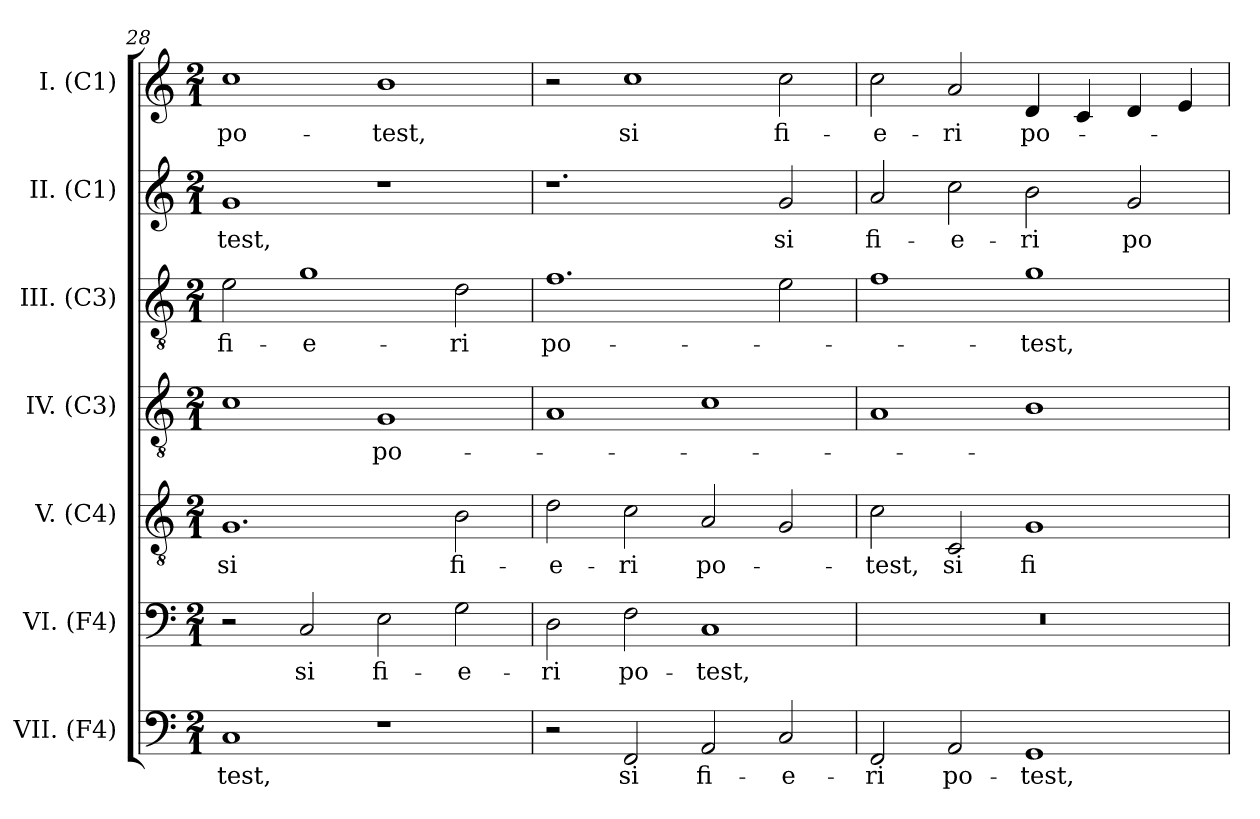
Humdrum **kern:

**kern	**text	**kern	**text	**kern	**text	**kern	**text	**kern	**text	**kern	**text	**kern	**text
*part7	*part7	*part6	*part6	*part5	*part5	*part4	*part4	*part3	*part3	*part2	*part2	*part1	*part1
*staff7	*staff7	*staff6	*staff6	*staff5	*staff5	*staff4	*staff4	*staff3	*staff3	*staff2	*staff2	*staff1	*staff1
*I"VII. (F4)	*	*I"VI. (F4)	*	*I"V. (C4)	*	*I"IV. (C3)	*	*I"III. (C3)	*	*I"II. (C1)	*	*I"I. (C1)	*
*I'VII.	*	*I'VI.	*	*I'V.	*	*I'IV.	*	*I'III.	*	*I'II.	*	*I'I.	*
*clefF4	*	*clefF4	*	*clefGv2	*	*clefGv2	*	*clefGv2	*	*clefG2	*	*clefG2	*
*	*	*	*	*ITrd7c12	*	*	*	*	*	*	*	*	*
*k[]	*	*k[]	*	*k[]	*	*k[]	*	*k[]	*	*k[]	*	*k[]	*
*C:	*	*C:	*	*C:	*	*C:	*	*C:	*	*C:	*	*C:	*
*M2/1	*	*M2/1	*	*M2/1	*	*M2/1	*	*M2/1	*	*M2/1	*	*M2/1	*
=28	=28	=28	=28	=28	=28	=28	=28	=28	=28	=28	=28	=28	=28
!	!LO:LY:b:color=#000000	!	!	!	!	!	!	!	!	!	!	!	!
!	!	!	!	!	!LO:LY:b:color=#000000	!	!	!	!	!	!	!	!
!	!	!	!	!	!	!	!	!	!LO:LY:b:color=#000000	!	!	!	!
!	!	!	!	!	!	!	!	!	!	!	!LO:LY:b:color=#000000	!	!
!	!	!	!	!	!	!	!	!	!	!	!	!	!LO:LY:b:color=#000000
1Ci	-test,	2r	.	1.GGi	si	1ci	.	2ei\	fi-	1gi	-test,	1cci	po-
!	!	!	!LO:LY:b:color=#000000	!	!	!	!	!	!	!	!	!	!
!	!	!	!	!	!	!	!	!	!LO:LY:b:color=#000000	!	!	!	!
.	.	2Ci/	si	.	.	.	.	1gi	-e-	.	.	.	.
!	!	!	!LO:LY:b:color=#000000	!	!	!	!	!	!	!	!	!	!
!	!	!	!	!	!	!	!LO:LY:b:color=#000000	!	!	!	!	!	!
!	!	!	!	!	!	!	!	!	!	!	!	!	!LO:LY:b:color=#000000
1r	.	2Ei\	fi-	.	.	1Gi	po-	.	.	1r	.	1bi	-test,
!	!	!	!LO:LY:b:color=#000000	!	!	!	!	!	!	!	!	!	!
!	!	!	!	!	!LO:LY:b:color=#000000	!	!	!	!	!	!	!	!
!	!	!	!	!	!	!	!	!	!LO:LY:b:color=#000000	!	!	!	!
.	.	2Gi\	-e-	2BBi\	fi-	.	.	2di\	-ri	.	.	.	.
=29	=29	=29	=29	=29	=29	=29	=29	=29	=29	=29	=29	=29	=29
!	!	!	!LO:LY:b:color=#000000	!	!	!	!	!	!	!	!	!	!
!	!	!	!	!	!LO:LY:b:color=#000000	!	!	!	!	!	!	!	!
!	!	!	!	!	!	!	!	!	!LO:LY:b:color=#000000	!	!	!	!
2r	.	2Di\	-ri	2Di\	-e-	1Ai	.	1.fi	po-	1.r	.	2r	.
!	!LO:LY:b:color=#000000	!	!	!	!	!	!	!	!	!	!	!	!
!	!	!	!LO:LY:b:color=#000000	!	!	!	!	!	!	!	!	!	!
!	!	!	!	!	!LO:LY:b:color=#000000	!	!	!	!	!	!	!	!
!	!	!	!	!	!	!	!	!	!	!	!	!	!LO:LY:b:color=#000000
2FFi/	si	2Fi\	po-	2Ci\	-ri	.	.	.	.	.	.	1cci	si
!	!LO:LY:b:color=#000000	!	!	!	!	!	!	!	!	!	!	!	!
!	!	!	!LO:LY:b:color=#000000	!	!	!	!	!	!	!	!	!	!
!	!	!	!	!	!LO:LY:b:color=#000000	!	!	!	!	!	!	!	!
2AAi/	fi-	1Ci	-test,	2AAi/	po-	1ci	.	.	.	.	.	.	.
!	!LO:LY:b:color=#000000	!	!	!	!	!	!	!	!	!	!	!	!
!	!	!	!	!	!	!	!	!	!	!	!LO:LY:b:color=#000000	!	!
!	!	!	!	!	!	!	!	!	!	!	!	!	!LO:LY:b:color=#000000
2Ci/	-e-	.	.	2GGi/	.	.	.	2ei\	.	2gi/	si	2cci\	fi-
=30	=30	=30	=30	=30	=30	=30	=30	=30	=30	=30	=30	=30	=30
!	!LO:LY:b:color=#000000	!LO:N:vis=1	!	!	!	!	!	!	!	!	!	!	!
!	!	!	!	!	!LO:LY:b:color=#000000	!	!	!	!	!	!	!	!
!	!	!	!	!	!	!	!	!	!	!	!LO:LY:b:color=#000000	!	!
!	!	!	!	!	!	!	!	!	!	!	!	!	!LO:LY:b:color=#000000
2FFi/	-ri	0r	.	2Ci\	-test,	1Ai	.	1fi	.	2ai/	fi-	2cci\	-e-
!	!LO:LY:b:color=#000000	!	!	!	!	!	!	!	!	!	!	!	!
!	!	!	!	!	!LO:LY:b:color=#000000	!	!	!	!	!	!	!	!
!	!	!	!	!	!	!	!	!	!	!	!LO:LY:b:color=#000000	!	!
!	!	!	!	!	!	!	!	!	!	!	!	!	!LO:LY:b:color=#000000
2AAi/	po-	.	.	2CCi/	si	.	.	.	.	2cci\	-e-	2ai/	-ri
!	!LO:LY:b:color=#000000	!	!	!	!	!	!	!	!	!	!	!	!
!	!	!	!	!	!LO:LY:b:color=#000000	!	!	!	!	!	!	!	!
!	!	!	!	!	!	!	!	!	!LO:LY:b:color=#000000	!	!	!	!
!	!	!	!	!	!	!	!	!	!	!	!LO:LY:b:color=#000000	!	!
!	!	!	!	!	!	!	!	!	!	!	!	!	!LO:LY:b:color=#000000
1GGi	-test,	.	.	1GGi	fi-	1Bi	.	1gi	-test,	2bi\	-ri	4di/	po-
.	.	.	.	.	.	.	.	.	.	.	.	4ci/	.
!	!	!	!	!	!	!	!	!	!	!	!LO:LY:b:color=#000000	!	!
.	.	.	.	.	.	.	.	.	.	2gi/	po-	4di/	.
.	.	.	.	.	.	.	.	.	.	.	.	4ei/	.
=	=	=	=	=	=	=	=	=	=	=	=	=	=
*-	*-	*-	*-	*-	*-	*-	*-	*-	*-	*-	*-	*-	*-
